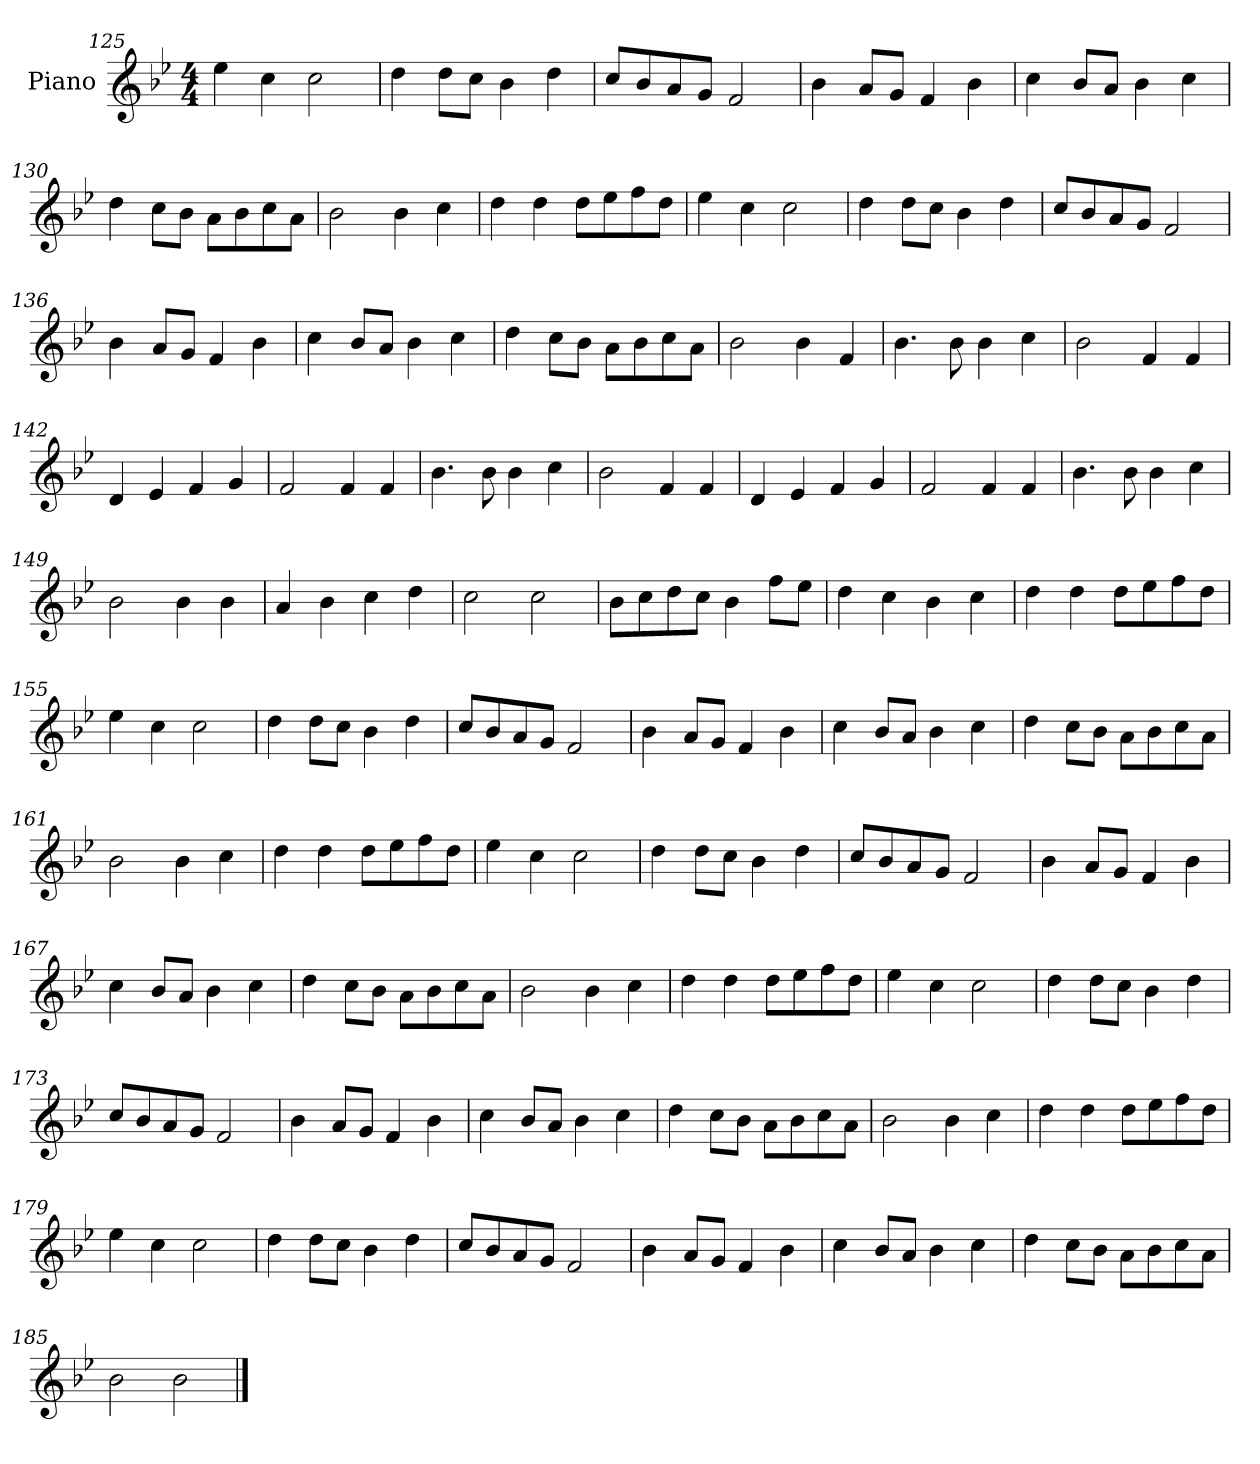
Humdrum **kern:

**kern
*part1
*staff1
*I"Piano
*I'Pno
*clefG2
*k[b-e-]
*M4/4
=125
4ee-\
4cc\
2cc\
=126
4dd\
8dd\L
8cc\J
4b-\
4dd\
=127
8cc/L
8b-/
8a/
8g/J
2f/
=128
4b-\
8a/L
8g/J
4f/
4b-\
=129
4cc\
8b-/L
8a/J
4b-\
4cc\
=130
4dd\
8cc\L
8b-\J
8a\L
8b-\
8cc\
8a\J
=131
2b-\
4b-\
4cc\
=132
4dd\
4dd\
8dd\L
8ee-\
8ff\
8dd\J
=133
4ee-\
4cc\
2cc\
=134
4dd\
8dd\L
8cc\J
4b-\
4dd\
=135
8cc/L
8b-/
8a/
8g/J
2f/
=136
4b-\
8a/L
8g/J
4f/
4b-\
=137
4cc\
8b-/L
8a/J
4b-\
4cc\
=138
4dd\
8cc\L
8b-\J
8a\L
8b-\
8cc\
8a\J
=139
2b-\
4b-\
4f/
=140
4.b-\
8b-\
4b-\
4cc\
=141
2b-\
4f/
4f/
=142
4d/
4e-/
4f/
4g/
=143
2f/
4f/
4f/
=144
4.b-\
8b-\
4b-\
4cc\
=145
2b-\
4f/
4f/
=146
4d/
4e-/
4f/
4g/
=147
2f/
4f/
4f/
=148
4.b-\
8b-\
4b-\
4cc\
=149
2b-\
4b-\
4b-\
=150
4a/
4b-\
4cc\
4dd\
=151
2cc\
2cc\
=152
8b-\L
8cc\
8dd\
8cc\J
4b-\
8ff\L
8ee-\J
=153
4dd\
4cc\
4b-\
4cc\
=154
4dd\
4dd\
8dd\L
8ee-\
8ff\
8dd\J
=155
4ee-\
4cc\
2cc\
=156
4dd\
8dd\L
8cc\J
4b-\
4dd\
=157
8cc/L
8b-/
8a/
8g/J
2f/
=158
4b-\
8a/L
8g/J
4f/
4b-\
=159
4cc\
8b-/L
8a/J
4b-\
4cc\
=160
4dd\
8cc\L
8b-\J
8a\L
8b-\
8cc\
8a\J
=161
2b-\
4b-\
4cc\
=162
4dd\
4dd\
8dd\L
8ee-\
8ff\
8dd\J
=163
4ee-\
4cc\
2cc\
=164
4dd\
8dd\L
8cc\J
4b-\
4dd\
=165
8cc/L
8b-/
8a/
8g/J
2f/
=166
4b-\
8a/L
8g/J
4f/
4b-\
=167
4cc\
8b-/L
8a/J
4b-\
4cc\
=168
4dd\
8cc\L
8b-\J
8a\L
8b-\
8cc\
8a\J
=169
2b-\
4b-\
4cc\
=170
4dd\
4dd\
8dd\L
8ee-\
8ff\
8dd\J
=171
4ee-\
4cc\
2cc\
=172
4dd\
8dd\L
8cc\J
4b-\
4dd\
=173
8cc/L
8b-/
8a/
8g/J
2f/
=174
4b-\
8a/L
8g/J
4f/
4b-\
=175
4cc\
8b-/L
8a/J
4b-\
4cc\
=176
4dd\
8cc\L
8b-\J
8a\L
8b-\
8cc\
8a\J
=177
2b-\
4b-\
4cc\
=178
4dd\
4dd\
8dd\L
8ee-\
8ff\
8dd\J
=179
4ee-\
4cc\
2cc\
=180
4dd\
8dd\L
8cc\J
4b-\
4dd\
=181
8cc/L
8b-/
8a/
8g/J
2f/
=182
4b-\
8a/L
8g/J
4f/
4b-\
=183
4cc\
8b-/L
8a/J
4b-\
4cc\
=184
4dd\
8cc\L
8b-\J
8a\L
8b-\
8cc\
8a\J
=185
2b-\
2b-\
==
*-
